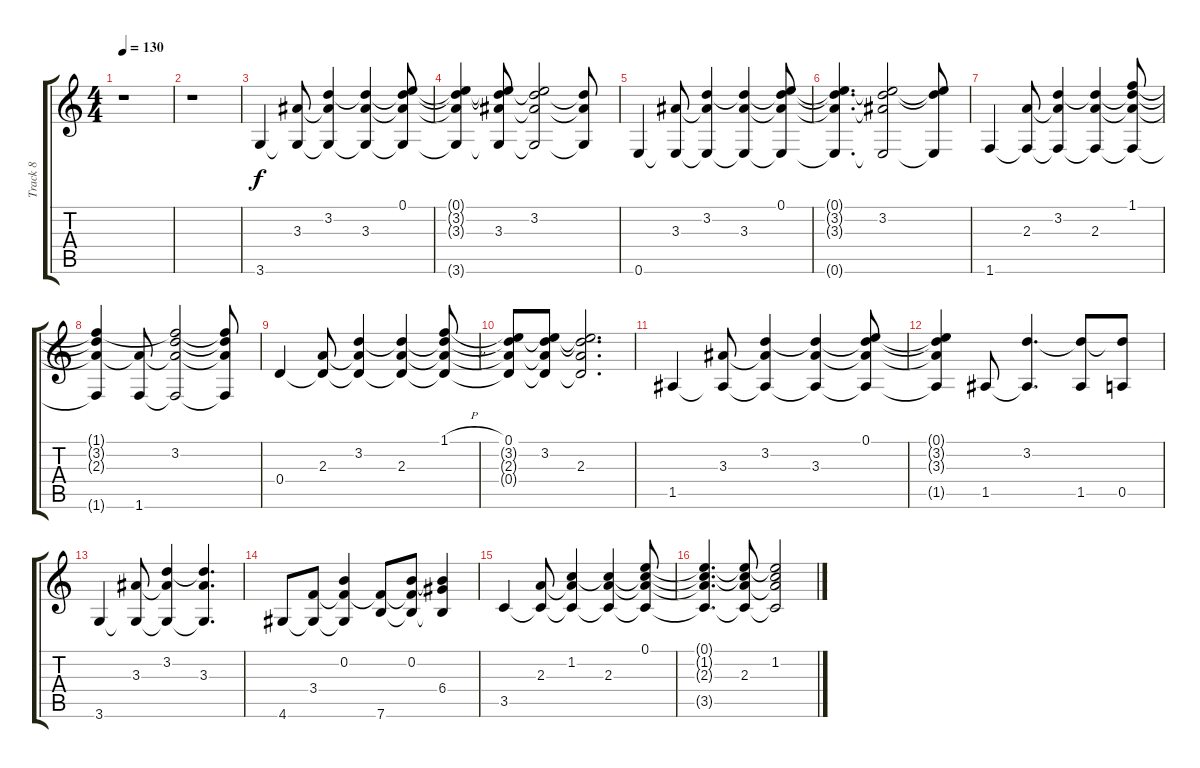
\track ("Track 8" "Track 8") {instrument electricguitarjazz}
\staff {score tabs}
\tuning (E4 B3 G3 D3 A2 E2) {hide}
\ts (4 4)
\tempo 130
\clef g2
\ks c
r.1{dy f} |
r.1 |
3.6.4 (3.3 3.6{t}).8 (3.2 3.3{t} 3.6{t}).4 (3.2{t} 3.3 3.6{t}).4 (0.1 3.2{t} 3.3{t} 3.6{t}).8 |
(0.1{t} 3.2{t} 3.3{t} 3.6{t}).4 (0.1{t} 3.2{t} 3.3 3.6{t}).8 (0.1{t} 3.2 3.3{t} 3.6{t}).2 (3.2{t} 3.3{t} 3.6{t}).8 |
0.6.4 (3.3 0.6{t}).8 (3.2 3.3{t} 0.6{t}).4 (3.2{t} 3.3 0.6{t}).4 (0.1 3.2{t} 3.3{t} 0.6{t}).8 |
(0.1{t} 3.2{t} 3.3{t} 0.6{t}).4{d} (0.1{t} 3.2 3.3{t} 0.6{t}).2 (0.1{t} 3.2{t} 0.6{t}).8 |
1.6.4 (2.3 1.6{t}).8 (3.2 2.3{t} 1.6{t}).4 (3.2{t} 2.3 1.6{t}).4 (1.1 3.2{t} 2.3{t} 1.6{t}).8 |
(1.1{t} 3.2{t} 2.3{t} 1.6{t}).4 (2.3{t} 1.6).8 (1.1{t} 3.2 2.3{t} 1.6{t}).2 (1.1{t} 3.2{t} 2.3{t} 1.6{t}).8 |
0.4.4 (2.3 0.4{t}).8 (3.2 2.3{t} 0.4{t}).4 (3.2{t} 2.3 0.4{t}).4 (1.1{h} 3.2{t} 2.3{t} 0.4{t}).8 |
(0.1 3.2{t} 2.3{t} 0.4{t}).8 (0.1{t} 3.2 2.3{t} 0.4{t}).8 (0.1{t} 3.2{t} 2.3 0.4{t}).2{d} |
1.5.4 (3.3 1.5{t}).8 (3.2 3.3{t} 1.5{t}).4 (3.2{t} 3.3 1.5{t}).4 (0.1 3.2{t} 3.3{t} 1.5{t}).8 |
(0.1{t} 3.2{t} 3.3{t} 1.5{t}).4 1.5.8 (3.2 1.5{t}).4{d} (3.2{t} 1.5).8 (3.2{t} 0.5).8 |
3.6.4 (3.3 3.6{t}).8 (3.2 3.3{t} 3.6{t}).4 (3.2{t} 3.3 3.6{t}).4{d} |
4.6.8 (3.4 4.6{t}).8 (0.2 3.4{t} 4.6{t}).4 (3.4{t} 7.6).8 (0.2 3.4{t} 7.6{t}).8 (0.2{t} 6.4 7.6{t}).4 |
3.5.4 (2.3 3.5{t}).8 (1.2 2.3{t} 3.5{t}).4 (1.2{t} 2.3 3.5{t}).4 (0.1 1.2{t} 2.3{t} 3.5{t}).8 |
(0.1{t} 1.2{t} 2.3{t} 3.5{t}).4{d} (0.1{t} 1.2{t} 2.3 3.5{t}).8 (0.1{t} 1.2 2.3{t} 3.5{t}).2
